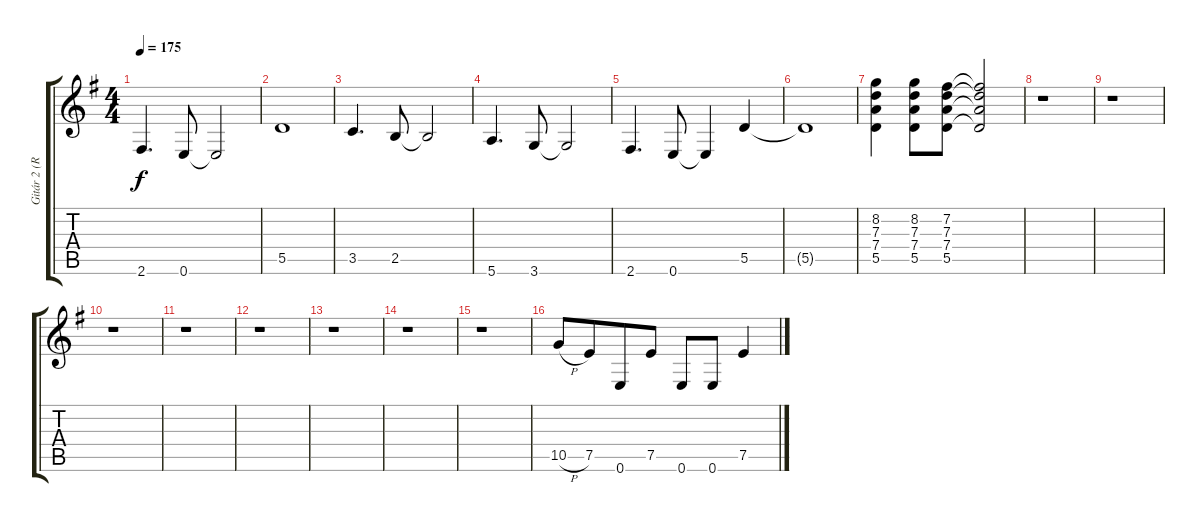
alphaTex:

\track ("Gitár 2 (Ritchie Blackmore)" "Gitár 2 (R") {instrument distortionguitar}
\staff {score tabs}
\tuning (E4 B3 G3 D3 A2 E2) {hide}
\ts (4 4)
\tempo 175
\clef g2
\ks g
2.6.4{d dy f} 0.6.8 0.6{t}.2 |
5.5.1 |
3.5.4{d} 2.5.8 2.5{t}.2 |
5.6.4{d} 3.6.8 3.6{t}.2 |
2.6.4{d} 0.6.8 0.6{t}.4 5.5.4 |
5.5{t}.1 |
(8.2 7.3 7.4 5.5).4 (8.2 7.3 7.4 5.5).8 (7.2 7.3 7.4 5.5).8 (7.2{t} 7.3{t} 7.4{t} 5.5{t}).2 |
r.1 |
r.1 |
r.1 |
r.1 |
r.1 |
r.1 |
r.1 |
r.1 |
10.5{h}.8{volume 13} 7.5.8{beam merge} 0.6.8 7.5.8 0.6.8 0.6.8 7.5.4
